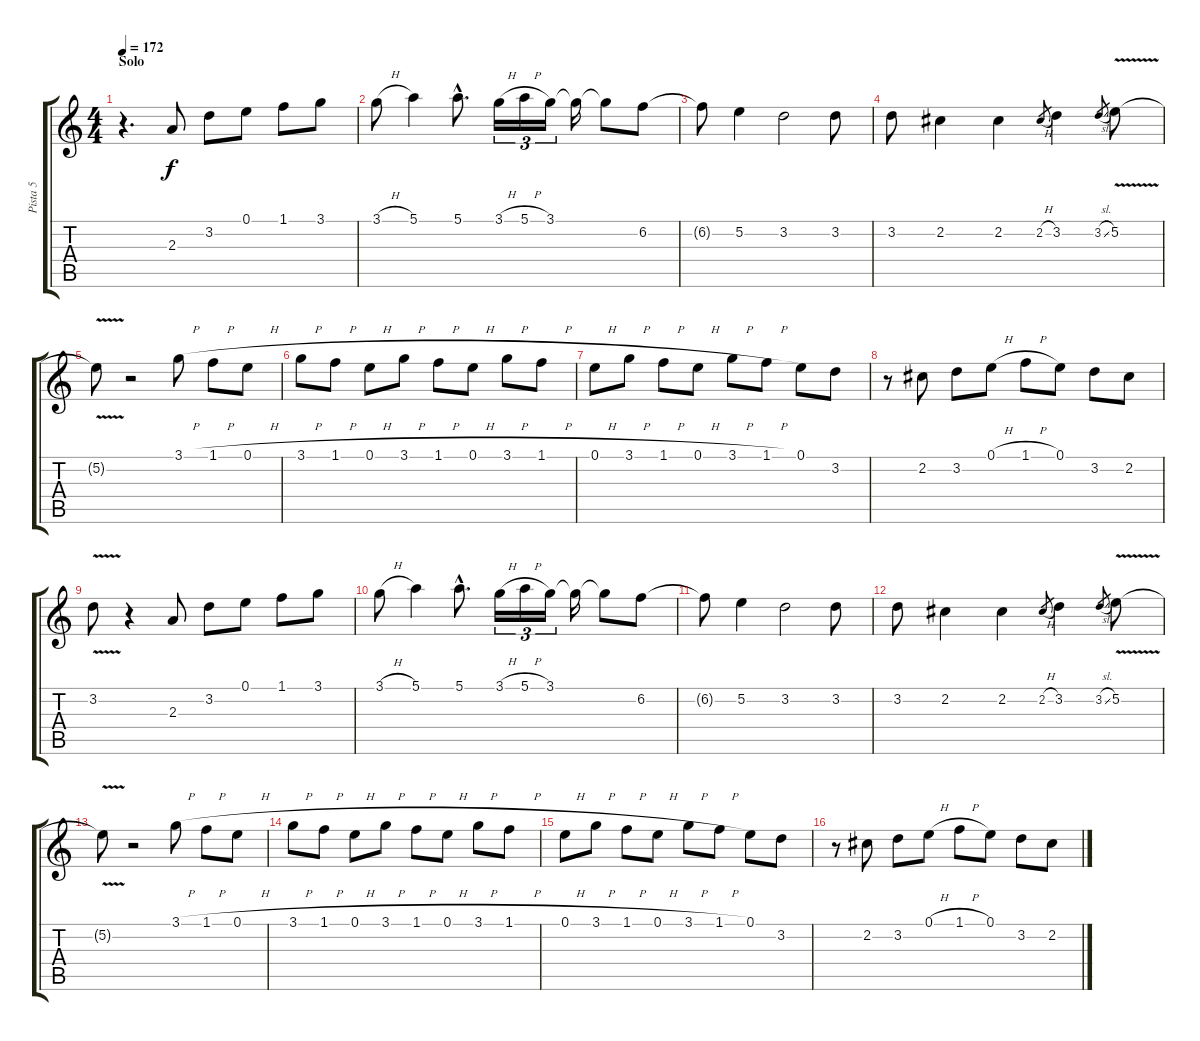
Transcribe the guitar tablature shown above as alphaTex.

\track ("Pista 5" "Pista 5") {instrument distortionguitar}
\staff {score tabs}
\tuning (E4 B3 G3 D3 A2 E2) {hide}
\ts (4 4)
\section ("" "Solo")
\tempo 172
\clef g2
\ks c
r.4{d dy f} 2.3.8{volume 13 instrument electricguitarclean} 3.2.8 0.1.8 1.1.8 3.1.8 |
3.1{h}.8 5.1.4 5.1{hac}.8{d} 3.1{h}.16{tu (3 2)} 5.1{h}.16{tu (3 2)} 3.1.16{tu (3 2)} 3.1{t}.16 3.1{t}.8 6.2.8 |
6.2{t}.8 5.2.4 3.2.2 3.2.8 |
3.2.8 2.2.4 2.2.4 2.2{h}.8{gr} 3.2.4 3.2{sl}.8{gr} 5.2{v}.8 |
5.2{t}.8 r.2 3.1{h}.8 1.1{h}.8 0.1{h}.8 |
3.1{h}.8 1.1{h}.8 0.1{h}.8 3.1{h}.8 1.1{h}.8 0.1{h}.8 3.1{h}.8 1.1{h}.8 |
0.1{h}.8 3.1{h}.8 1.1{h}.8 0.1{h}.8 3.1{h}.8 1.1{h}.8 0.1.8 3.2.8 |
r.8 2.2.8 3.2.8 0.1{h}.8 1.1{h}.8 0.1.8 3.2.8 2.2.8 |
3.2{v}.8 r.4 2.3.8 3.2.8 0.1.8 1.1.8 3.1.8 |
3.1{h}.8 5.1.4 5.1{hac}.8{d} 3.1{h}.16{tu (3 2)} 5.1{h}.16{tu (3 2)} 3.1.16{tu (3 2)} 3.1{t}.16 3.1{t}.8 6.2.8 |
6.2{t}.8 5.2.4 3.2.2 3.2.8 |
3.2.8 2.2.4 2.2.4 2.2{h}.8{gr} 3.2.4 3.2{sl}.8{gr} 5.2{v}.8 |
5.2{t}.8 r.2 3.1{h}.8 1.1{h}.8 0.1{h}.8 |
3.1{h}.8 1.1{h}.8 0.1{h}.8 3.1{h}.8 1.1{h}.8 0.1{h}.8 3.1{h}.8 1.1{h}.8 |
0.1{h}.8 3.1{h}.8 1.1{h}.8 0.1{h}.8 3.1{h}.8 1.1{h}.8 0.1.8 3.2.8 |
r.8 2.2.8 3.2.8 0.1{h}.8 1.1{h}.8 0.1.8 3.2.8 2.2.8
